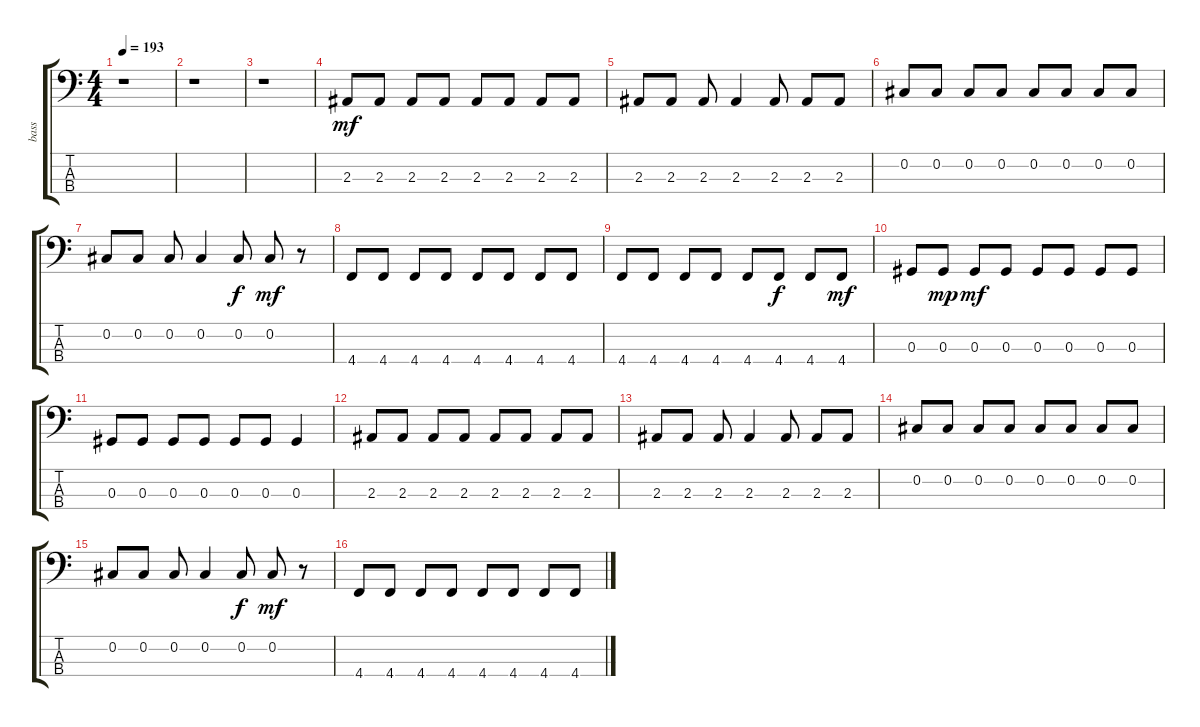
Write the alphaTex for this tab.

\track ("bass" "bass") {instrument electricbasspick}
\staff {score tabs}
\tuning (Gb2 Db2 Ab1 Db1) {hide}
\ts (4 4)
\tempo 193
\clef f4
\ks c
r.1{dy mf instrument electricbasspick} |
r.1 |
r.1 |
2.3.8 2.3.8 2.3.8 2.3.8 2.3.8 2.3.8 2.3.8 2.3.8 |
2.3.8 2.3.8 2.3.8 2.3.4 2.3.8 2.3.8 2.3.8 |
0.2.8 0.2.8 0.2.8 0.2.8 0.2.8 0.2.8 0.2.8 0.2.8 |
0.2.8 0.2.8 0.2.8 0.2.4 0.2.8{dy f} 0.2.8{dy mf} r.8 |
4.4.8 4.4.8 4.4.8 4.4.8 4.4.8 4.4.8 4.4.8 4.4.8 |
4.4.8 4.4.8 4.4.8 4.4.8 4.4.8 4.4.8{dy f} 4.4.8 4.4.8{dy mf} |
0.3.8 0.3.8{dy mp} 0.3.8{dy mf} 0.3.8 0.3.8 0.3.8 0.3.8 0.3.8 |
0.3.8 0.3.8 0.3.8 0.3.8 0.3.8 0.3.8 0.3.4 |
2.3.8 2.3.8 2.3.8 2.3.8 2.3.8 2.3.8 2.3.8 2.3.8 |
2.3.8 2.3.8 2.3.8 2.3.4 2.3.8 2.3.8 2.3.8 |
0.2.8 0.2.8 0.2.8 0.2.8 0.2.8 0.2.8 0.2.8 0.2.8 |
0.2.8 0.2.8 0.2.8 0.2.4 0.2.8{dy f} 0.2.8{dy mf} r.8 |
4.4.8 4.4.8 4.4.8 4.4.8 4.4.8 4.4.8 4.4.8 4.4.8
